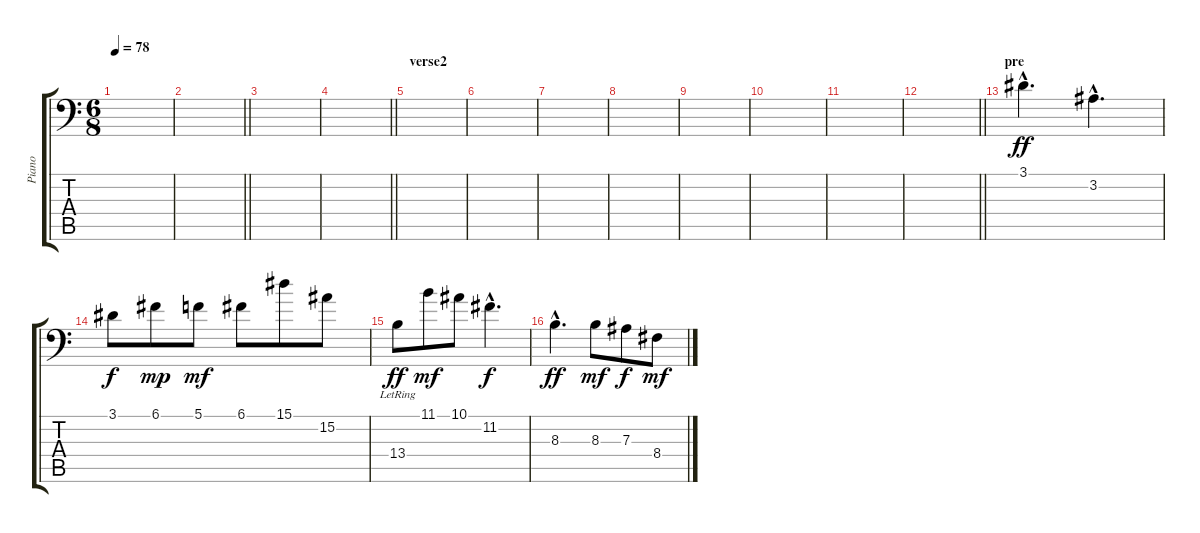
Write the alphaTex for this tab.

\track ("Piano" "Piano") {instrument brightacousticpiano}
\staff {score tabs}
\tuning (C4 G3 Eb3 Bb2 F2 Bb1) {hide}
\ts (6 8)
\tempo 78
\clef f4
\ks c
|
\barLineRight lightlight
|
\section ("" "")
|
\barLineRight lightlight
|
\section ("" "verse2")
|
|
|
|
|
|
|
\barLineRight lightlight
|
\section ("" "pre")
3.1{hac}.4{d dy ff} 3.2{hac}.4{d} |
3.1.8{dy f} 6.1.8{dy mp} 5.1.8{dy mf} 6.1.8 15.1.8 15.2.8 |
13.4{lr}.8{dy ff} 11.1.8{dy mf} 10.1.8 11.2{hac}.4{d dy f} |
8.3{hac}.4{d dy ff} 8.3.8{dy mf} 7.3.8{dy f} 8.4.8{dy mf}
